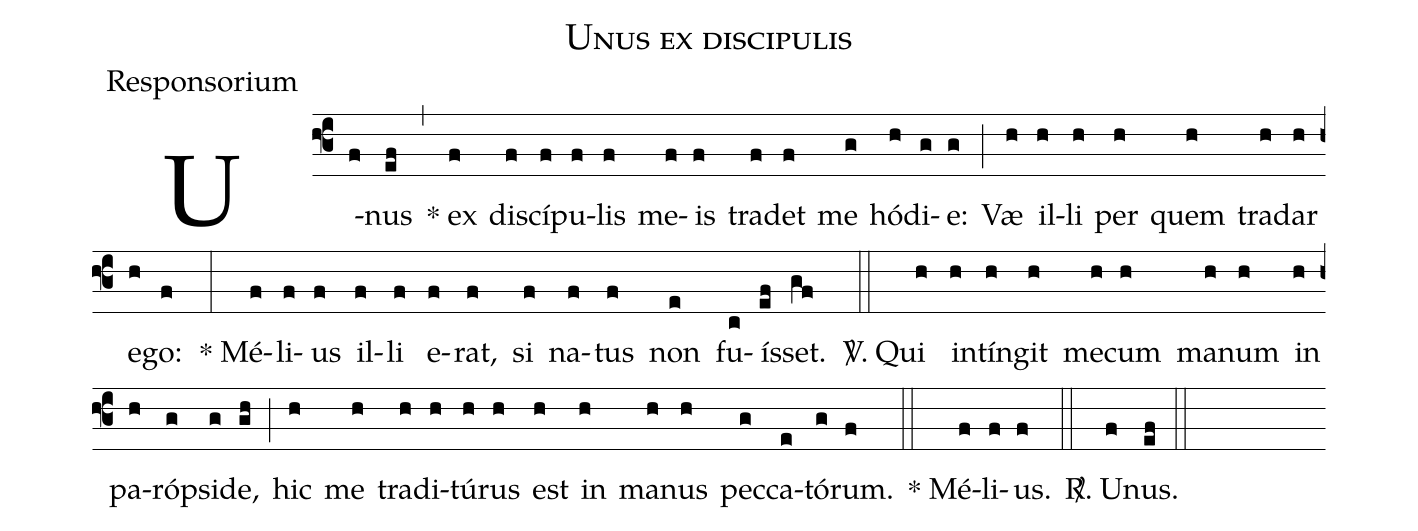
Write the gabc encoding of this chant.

name:Unus ex discipulis;
office-part:Responsorium;
%%
(f3) U(f)nus(ef) (,) * ex(f) di(f)scí(f)pu(f)lis(f) me(f)is(f) tra(f)det(f) me(g) hó(h)di(g)e:(g) (;) Væ(h) il(h)li(h) per(h) quem(h) tra(h)dar(h) e(h)go:(f) (:) * Mé(f)li(f)us(f) il(f)li(f) e(f)rat,(f) si(f) na(f)tus(f) non(e) fu(c)ís(ef)set.(gf) (::) <sp>V/</sp>. Qui(h) in(h)tín(h)git(h) me(h)cum(h) ma(h)num(h) in(h) pa(h)ró(g)psi(g)de,(gh) (;) hic(h) me(h) tra(h)di(h)tú(h)rus(h) est(h) in(h) ma(h)nus(h) pec(g)ca(e)tó(g)rum.(f) (::) * Mé(f)li(f)us.(f) (::) <sp>R/</sp>. U(f)nus.(ef) (::)
